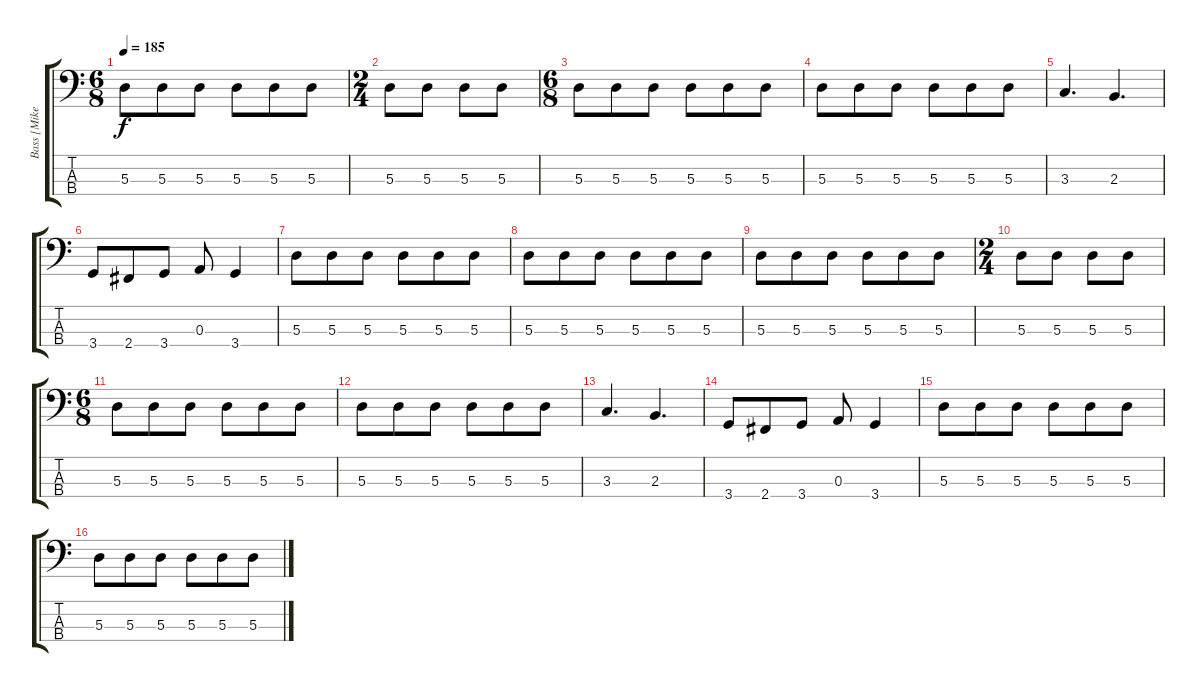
\track ("Bass [Mike]" "Bass [Mike") {instrument electricbassfinger}
\staff {score tabs}
\tuning (G2 D2 A1 E1) {hide}
\ts (6 8)
\tempo 185
\clef f4
\ks c
5.3.8{dy f} 5.3.8 5.3.8 5.3.8 5.3.8 5.3.8 |
\ts (2 4)
5.3.8 5.3.8 5.3.8 5.3.8 |
\ts (6 8)
5.3.8 5.3.8 5.3.8 5.3.8 5.3.8 5.3.8 |
5.3.8 5.3.8 5.3.8 5.3.8 5.3.8 5.3.8 |
3.3.4{d} 2.3.4{d} |
3.4.8 2.4.8 3.4.8 0.3.8 3.4.4 |
5.3.8 5.3.8 5.3.8 5.3.8 5.3.8 5.3.8 |
5.3.8 5.3.8 5.3.8 5.3.8 5.3.8 5.3.8 |
5.3.8 5.3.8 5.3.8 5.3.8 5.3.8 5.3.8 |
\ts (2 4)
5.3.8 5.3.8 5.3.8 5.3.8 |
\ts (6 8)
5.3.8 5.3.8 5.3.8 5.3.8 5.3.8 5.3.8 |
5.3.8 5.3.8 5.3.8 5.3.8 5.3.8 5.3.8 |
3.3.4{d} 2.3.4{d} |
3.4.8 2.4.8 3.4.8 0.3.8 3.4.4 |
5.3.8 5.3.8 5.3.8 5.3.8 5.3.8 5.3.8 |
5.3.8 5.3.8 5.3.8 5.3.8 5.3.8 5.3.8
